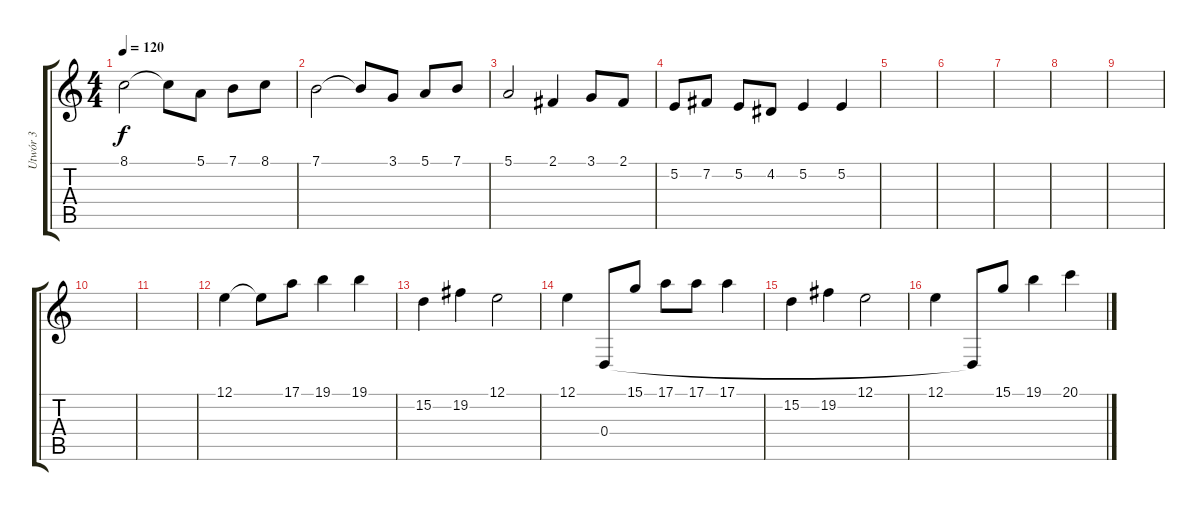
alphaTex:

\track ("Utwór 3" "Utwór 3") {instrument panflute}
\staff {score tabs}
\tuning (E4 B3 G3 D3 A2 E2) {hide}
\ts (4 4)
\tempo 120
\clef g2
\ks c
8.1.2{dy f} 8.1{t}.8 5.1.8 7.1.8 8.1.8 |
7.1.2 7.1{t}.8 3.1.8 5.1.8 7.1.8 |
5.1.2 2.1.4 3.1.8 2.1.8 |
5.2.8 7.2.8 5.2.8 4.2.8 5.2.4 5.2.4 |
|
|
|
|
|
|
|
12.1.4 12.1{t}.8 17.1.8 19.1.4 19.1.4 |
15.2.4 19.2.4 12.1.2 |
12.1.4 0.4.8 15.1.8 17.1.8 17.1.8 17.1.4 |
15.2.4 19.2.4 12.1.2 |
12.1.4 0.4{t}.8 15.1.8 19.1.4 20.1.4
